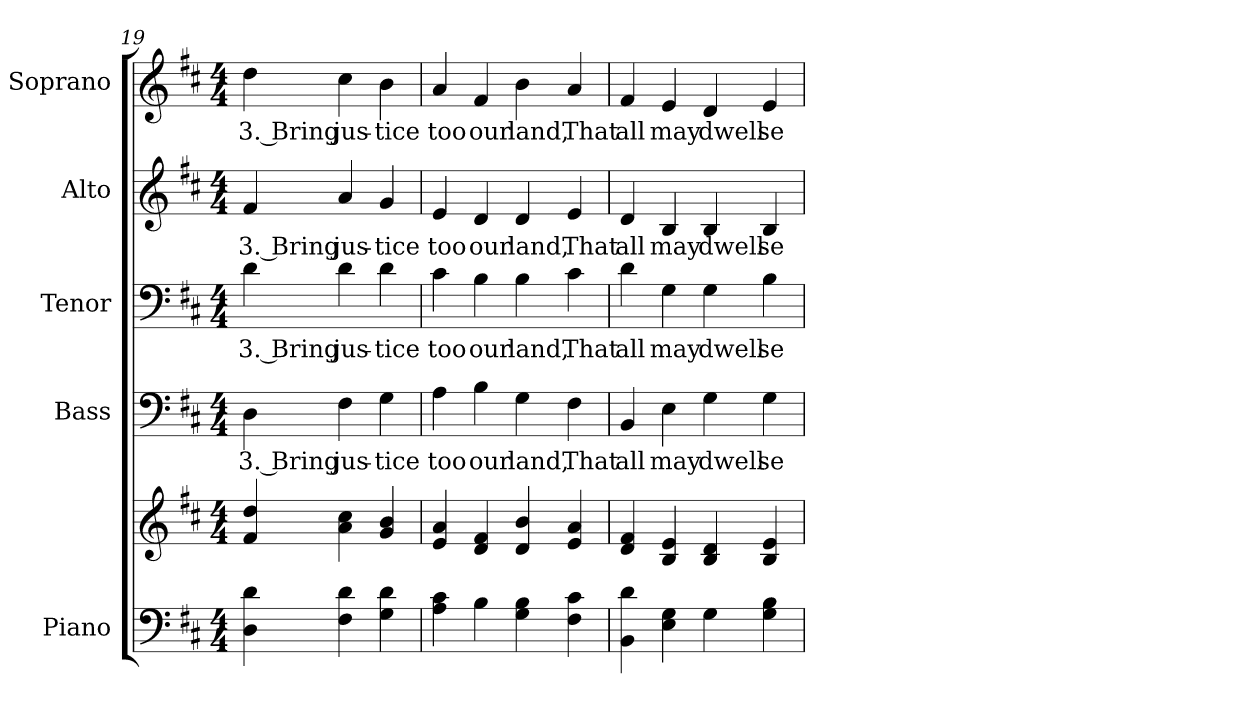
**kern	**kern	**kern	**text	**kern	**text	**kern	**text	**kern	**text
*part5	*part5	*part4	*part4	*part3	*part3	*part2	*part2	*part1	*part1
*staff6	*staff5	*staff4	*staff4	*staff3	*staff3	*staff2	*staff2	*staff1	*staff1
*I"Piano	*	*I"Bass	*	*I"Tenor	*	*I"Alto	*	*I"Soprano	*
*I'Pno.	*	*I'B.	*	*I'T.	*	*I'A.	*	*I'S.	*
!!LO:PB:g=z
*clefF4	*clefG2	*clefF4	*	*clefF4	*	*clefG2	*	*clefG2	*
*k[f#c#]	*k[f#c#]	*k[f#c#]	*	*k[f#c#]	*	*k[f#c#]	*	*k[f#c#]	*
*D:	*D:	*D:	*	*D:	*	*D:	*	*D:	*
*M4/4	*M4/4	*M4/4	*	*M4/4	*	*M4/4	*	*M4/4	*
=19	=19	=19	=19	=19	=19	=19	=19	=19	=19
!	!	!	!LO:LY:b:color=#000000	!	!	!	!	!	!
!	!	!	!	!	!LO:LY:b:color=#000000	!	!	!	!
!	!	!	!	!	!	!	!LO:LY:b:color=#000000	!	!
!	!	!	!	!	!	!	!	!	!LO:LY:b:color=#000000
4Di\ 4di	4f#i/ 4ddi	4Di\	3. Bring	4di\	3. Bring	4f#i/	3. Bring	4ddi\	3. Bring
!	!	!	!LO:LY:b:color=#000000	!	!	!	!	!	!
!	!	!	!	!	!LO:LY:b:color=#000000	!	!	!	!
!	!	!	!	!	!	!	!LO:LY:b:color=#000000	!	!
!	!	!	!	!	!	!	!	!	!LO:LY:b:color=#000000
4F#i\ 4di	4ai\ 4cc#i	4F#i\	jus-	4di\	jus-	4ai/	jus-	4cc#i\	jus-
!	!	!	!LO:LY:b:color=#000000	!	!	!	!	!	!
!	!	!	!	!	!LO:LY:b:color=#000000	!	!	!	!
!	!	!	!	!	!	!	!LO:LY:b:color=#000000	!	!
!	!	!	!	!	!	!	!	!	!LO:LY:b:color=#000000
4Gi\ 4di	4gi/ 4bi	4Gi\	-tice	4di\	-tice	4gi/	-tice	4bi\	-tice
=20	=20	=20	=20	=20	=20	=20	=20	=20	=20
!	!	!	!LO:LY:b:color=#000000	!	!	!	!	!	!
!	!	!	!	!	!LO:LY:b:color=#000000	!	!	!	!
!	!	!	!	!	!	!	!LO:LY:b:color=#000000	!	!
!	!	!	!	!	!	!	!	!	!LO:LY:b:color=#000000
4Ai\ 4c#i	4ei/ 4ai	4Ai\	too	4c#i\	too	4ei/	too	4ai/	too
!	!	!	!LO:LY:b:color=#000000	!	!	!	!	!	!
!	!	!	!	!	!LO:LY:b:color=#000000	!	!	!	!
!	!	!	!	!	!	!	!LO:LY:b:color=#000000	!	!
!	!	!	!	!	!	!	!	!	!LO:LY:b:color=#000000
4Bi\	4di/ 4f#i	4Bi\	our	4Bi\	our	4di/	our	4f#i/	our
!	!	!	!LO:LY:b:color=#000000	!	!	!	!	!	!
!	!	!	!	!	!LO:LY:b:color=#000000	!	!	!	!
!	!	!	!	!	!	!	!LO:LY:b:color=#000000	!	!
!	!	!	!	!	!	!	!	!	!LO:LY:b:color=#000000
4Gi\ 4Bi	4di/ 4bi	4Gi\	land,	4Bi\	land,	4di/	land,	4bi\	land,
!	!	!	!LO:LY:b:color=#000000	!	!	!	!	!	!
!	!	!	!	!	!LO:LY:b:color=#000000	!	!	!	!
!	!	!	!	!	!	!	!LO:LY:b:color=#000000	!	!
!	!	!	!	!	!	!	!	!	!LO:LY:b:color=#000000
4F#i\ 4c#i	4ei/ 4ai	4F#i\	That	4c#i\	That	4ei/	That	4ai/	That
!!LO:PB:g=z
=21	=21	=21	=21	=21	=21	=21	=21	=21	=21
!	!	!	!LO:LY:b:color=#000000	!	!	!	!	!	!
!	!	!	!	!	!LO:LY:b:color=#000000	!	!	!	!
!	!	!	!	!	!	!	!LO:LY:b:color=#000000	!	!
!	!	!	!	!	!	!	!	!	!LO:LY:b:color=#000000
4BBi\ 4di	4di/ 4f#i	4BBi/	all	4di\	all	4di/	all	4f#i/	all
!	!	!	!LO:LY:b:color=#000000	!	!	!	!	!	!
!	!	!	!	!	!LO:LY:b:color=#000000	!	!	!	!
!	!	!	!	!	!	!	!LO:LY:b:color=#000000	!	!
!	!	!	!	!	!	!	!	!	!LO:LY:b:color=#000000
4Ei\ 4Gi	4Bi/ 4ei	4Ei\	may	4Gi\	may	4Bi/	may	4ei/	may
!	!	!	!LO:LY:b:color=#000000	!	!	!	!	!	!
!	!	!	!	!	!LO:LY:b:color=#000000	!	!	!	!
!	!	!	!	!	!	!	!LO:LY:b:color=#000000	!	!
!	!	!	!	!	!	!	!	!	!LO:LY:b:color=#000000
4Gi\	4Bi/ 4di	4Gi\	dwell	4Gi\	dwell	4Bi/	dwell	4di/	dwell
!	!	!	!LO:LY:b:color=#000000	!	!	!	!	!	!
!	!	!	!	!	!LO:LY:b:color=#000000	!	!	!	!
!	!	!	!	!	!	!	!LO:LY:b:color=#000000	!	!
!	!	!	!	!	!	!	!	!	!LO:LY:b:color=#000000
4Gi\ 4Bi	4Bi/ 4ei	4Gi\	se-	4Bi\	se-	4Bi/	se-	4ei/	se-
=	=	=	=	=	=	=	=	=	=
*-	*-	*-	*-	*-	*-	*-	*-	*-	*-
